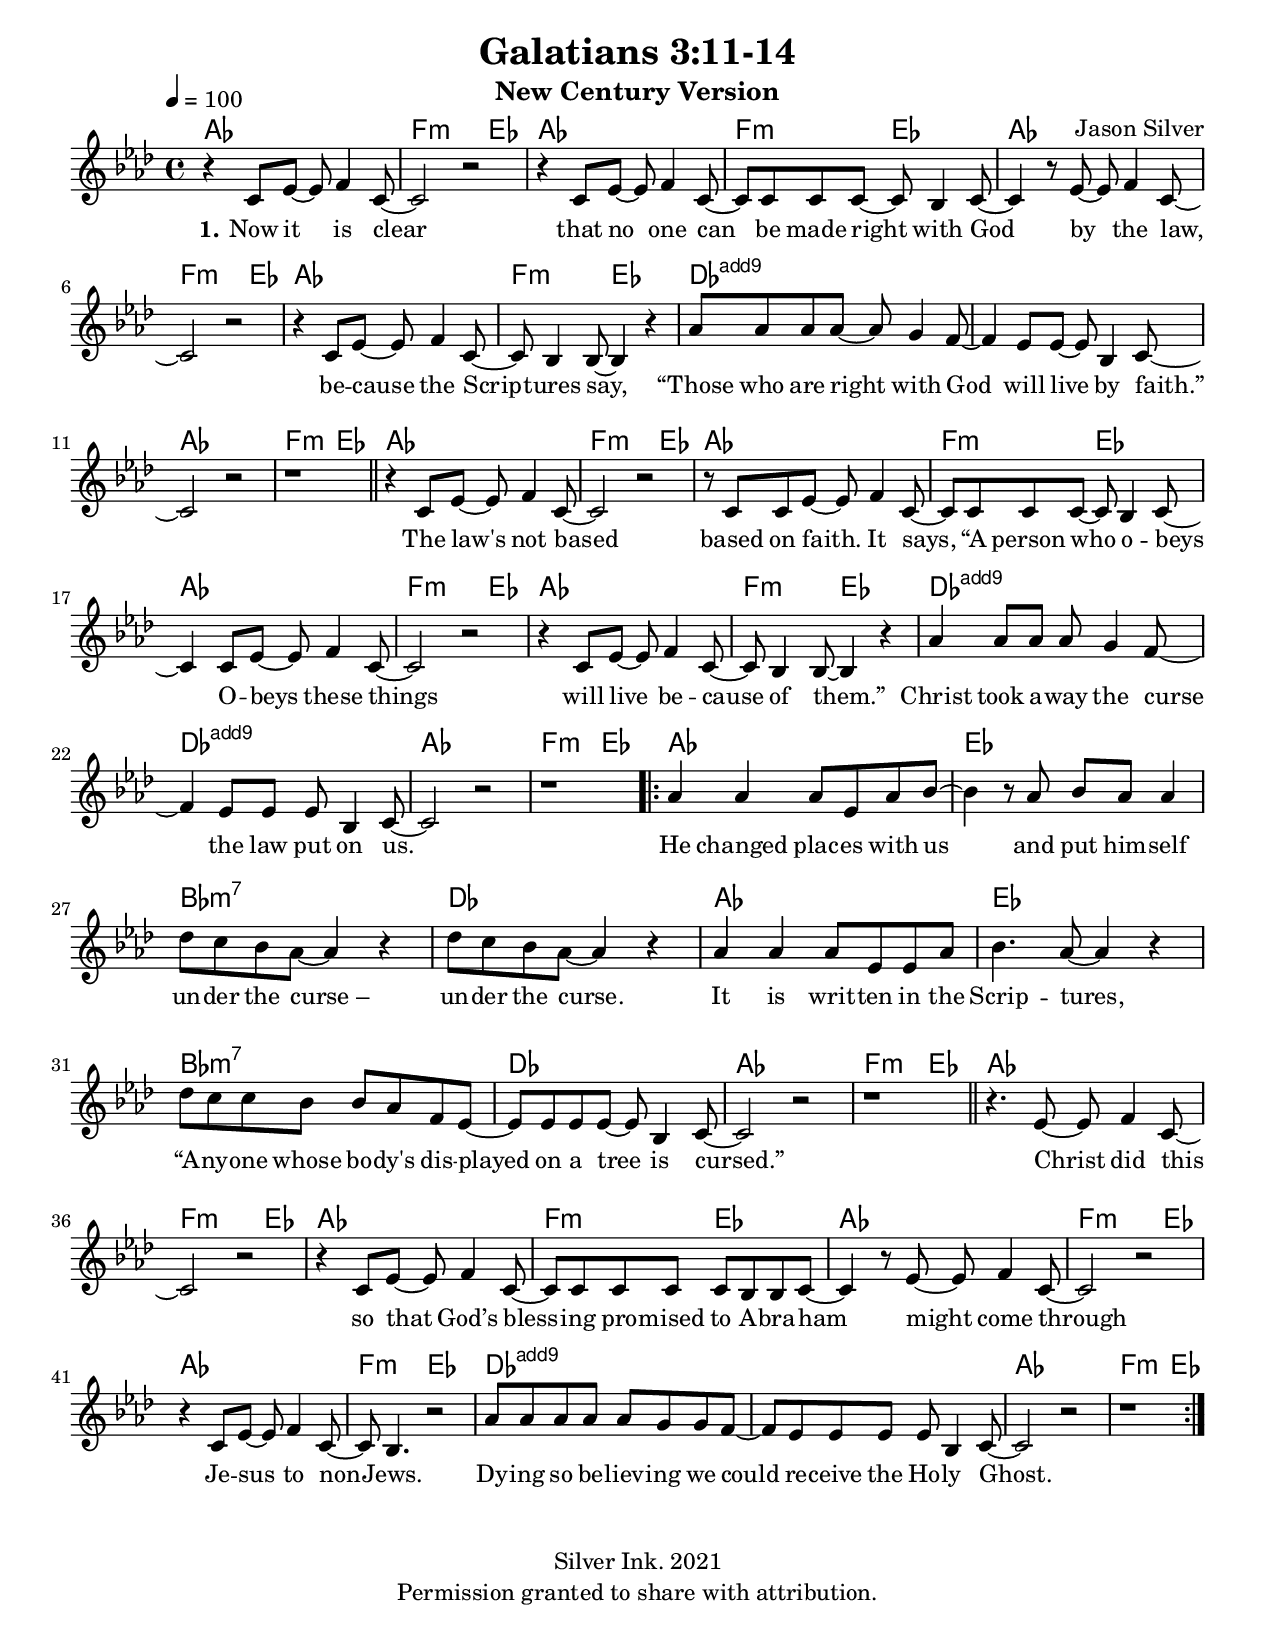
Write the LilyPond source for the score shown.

\language "english"
\version "2.18.2"
#(define (line-break-every-nth-engraver bars-per-line)
  (lambda (context)
     (make-engraver
       (acknowledgers ((paper-column-interface engraver grob source-engraver)
         (let ((current-bar (ly:context-property context 'currentBarNumber)))
           (if (= (remainder current-bar bars-per-line) 1)
               (if (eq? #t (ly:grob-property grob 'non-musical))
                   (set! (ly:grob-property grob 'line-break-permission) 'force)
                   (set! (ly:grob-property grob 'line-break-permission)
'())))))))))

\header {
  title = "Galatians 3:11-14"
  subtitle = "New Century Version"
  composer = "Jason Silver"
  poet = ""
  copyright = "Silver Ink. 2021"
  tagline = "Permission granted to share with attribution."
}
\paper {
  top-margin = #10
  bottom-margin = #4
  right-margin = #12
  left-margin = #12
  indent = #0
 	%min-systems-per-page = 11 % this allows you to squish line spacing

  % the distance between two systems in the same score:
  system-system-spacing = #'((basic-distance . 15 ) (minimum-distance . 0) (padding . -.59 ) (stretchability . 00))
  % the distance between the last system of a score and the first system of the score that follows it, when no (title or top-level) markup exists between them:
  score-system-spacing = #'((basic-distance . 0) (minimum-distance . 0) (padding . 0) (stretchability . 0))
  % the distance between a (title or top-level) markup and the system that follows it:
  markup-system-spacing = #'((basic-distance . 0) (padding . -6) (stretchability . 0))
  % the distance between the last system of a score and the (title or top-level) markup that follows it:
  score-markup-spacing = #'((basic-distance . 0) (padding . -5) (stretchability . 0))
  % the distance between two (title or top-level) markups:
  markup-markup-spacing = #'((basic-distance . 0) (padding . 0))
  % the distance from the top of the printable area (i.e. the bottom of the top margin) to the first system on a page, when there is no (title or top-level) markup between the two:
  top-system-spacing = #'((basic-distance . 0) (minimum-distance . 0) (padding . 0))
  % the distance from the top of the printable area (i.e. the bottom of the top margin) to the first (title or top-level) markup on a page, when there is no system between the two:
  top-markup-spacing = #'((basic-distance . 0) (minimum-distance . 0) (padding . 0))
  % the distance from the last system or top-level markup on a page to the bottom of the printable area (i.e. the top of the bottom margin):
  last-bottom-spacing = #'((basic-distance . 0 ) (minimum-distance . 0) (padding . 0) (stretchability . 0))

  paper-width = 21.59\cm
  paper-height = 27.94\cm
}
slashOn = {
  \override Rest #'stencil = #ly:percent-repeat-item-interface::beat-slash
  \override Rest #'thickness = #'0.48
  \override Rest #'slope = #'1.2
  \override Rest #'Y-offset = #'-.0
}
slashOff = {
  \revert Rest #'stencil
}
LyricFontSize = #.5
lyricNote = {
  % use \once \set melismaBusyProperties = #'(tieMelismaBusy) on the tie where the note sits
  \once \override Lyrics.LyricText.font-shape = #'italic
  \once \override Lyrics.LyricText.font-size = #.2
  \once \override LyricText.self-alignment-X = #LEFT
}
lyricNotePlacement = {
	\once \override NoteHead.stencil = #ly:text-interface::print
	\once \override NoteHead.text = \markup \musicglyph #"rests.2"
	\once  \hide Stem
}
sectionTitle = #(define-music-function
    (parser location theTitle)
    (string?)
    #{
    \mark \markup { \large \bold \concat { "            " #theTitle } }
    #}
)
textRepeats  = #(define-music-function
    (parser location theTitle)
    (string?)
    #{
    \once \override Score.RehearsalMark #'break-visibility = #'#(#t #t #f)
    \mark \markup { \right-align \small #theTitle }
    #}
)
GotoCoda = {
  \once \override Score.RehearsalMark #'break-visibility = #'#(#t #t #f)
  \mark \markup { \small \musicglyph #"scripts.coda" }
}
Coda = {
  \once \override Score.RehearsalMark #'break-visibility = #'#(#f #t #t)
  \mark \markup { \small \musicglyph #"scripts.coda" }
}
Segno = {
  \once \override Score.RehearsalMark #'break-visibility = #'#(#f #t #t)
  \mark \markup { \small \musicglyph #"scripts.segno" }
}
chExceptionMusic = {
  <c d e g>1-\markup { "2" } % notate as 1.2.3.5
  <c f g>1-\markup {"sus"}
  <c a d g>1-\markup { "m2" } % 1.6.2.
  <c e g d'>1-\markup { \super "add9" } % 1.3.5.9
  <c ef g d'>1-\markup { "m" \super "add9" } % 1.3.5.9
}
chExceptions = #(append (sequential-music-to-chord-exceptions chExceptionMusic #t) ignatzekExceptions)
chordNames = \chordmode {
	\set chordNameExceptions = #chExceptions
	\set chordChanges = ##t % ##t(true) or ##f(false)
	\set Staff.midiInstrument = #"string ensemble 1"
  af1 f2.:m ef4 af1 f2:m ef2 af1 f2.:m ef4 af1 f2:m ef
  df1:1.3.5.9 df1:1.3.5.9 af1 f2.:m ef4 
  af1 f2.:m ef4 af1 f2:m ef2 af1 f2.:m ef4 af1 f2:m ef
  df1:1.3.5.9 df1:1.3.5.9 af1 f2.:m ef4 

  af1 ef bf:m7 df af ef bf:m7 df af f2.:m ef4

  af1 f2.:m ef4 af1 f2:m ef2 af1 f2.:m ef4 af1 f2:m ef
  df1:1.3.5.9 df1:1.3.5.9 af1 f2.:m ef4 

   
}
melody = \relative c'{
  
  %           \set melismaBusyProperties = #'()
  \time 4/4
	\key af  \major
	\clef treble
	\tempo 4 = 100
  \override Score.MetronomeMark.padding = #3
  r4 c8 ef~ef f4 c8~c2 r2 | r4 c8 ef~ef f4 c8~|c c c c~c bf4 c8~|
  c4 r8 ef~ef f4 c8~c2 r2 | r4 c8 ef~ef f4 c8~|c bf4 bf8~bf4 r4 |
  af'8 af af af~af g4 f8~f4 ef8 ef~ef bf4 c8~c2 r2 | r1 \bar "||"
  r4 c8 ef~ef f4 c8~c2 r2 | r8 c c ef~ef f4 c8~|c c c c~c bf4 c8~|
  c4 c8 ef~ef f4 c8~c2 r2 | r4 c8 ef~ef f4 c8~|c bf4 bf8~bf4 r4 |
  af'4 af8 af af g4 f8~~f4 ef8 ef ef bf4 c8~c2 r2 | r1
  \bar ".|:-||"
  af'4 af af8 ef af bf~bf4 r8 af bf af af4 df8 c bf af~af4 r4 df8 c bf af~af4 r 
  af4 af af8 ef ef af bf4. af8~af4 r4 df8 c c bf bf af f ef~ef ef ef ef~ef bf4 c8~c2 r2 | r1
  \bar "||"
  r4. ef8~ef f4 c8~c2 r2 | r4 c8 ef~ef f4 c8~|c c c c c bf bf c~|
  c4 r8 ef~ef f4 c8~c2 r2 | r4 c8 ef~ef f4 c8~|c bf4. r2 |
  af'8 af af af af g g f~f ef ef ef ef bf4 c8~c2 r2 | r1 \bar ":|."


}
nothing = \lyricmode {}
verseone = \lyricmode {
  \override LyricText #'font-size = \LyricFontSize
  \set stanza = "1."
  Now it is clear 
  that no one can be made right with God 
  by the law,
  be -- cause the Scrip -- tures say, 
  “Those who are right with God will live by faith.”
  The law's not based 
  based on faith. It says, “A person who o -- beys 
  O -- beys these things will 
  live be -- cause of them.”
  Christ took a -- way the curse the law put on us. 
  
  He changed plac -- es with us and put him -- self 
  un -- der the curse_– un -- der the curse. 
  It is writ -- ten in the Scrip -- tures, 
  “A -- ny -- one whose bo -- dy's dis -- played on a tree is cursed.” 

  Christ did this 
  so that God’s bless -- ing pro -- mised to A -- bra -- ham 
  might come through 
  Je -- sus to non -- Jews. 

  Dy -- ing so be -- liev -- ing we could re -- ceive the Ho -- ly Ghost.
  
}
versetwo = \lyricmode {
	\override LyricText #'font-size = \LyricFontSize
  \set stanza = "3."

}
versethree = \lyricmode {
	\override LyricText #'font-size = \LyricFontSize
	\set stanza = "3."
}
versefour = \lyricmode {
	\override LyricText #'font-size = \LyricFontSize
	\set stanza = "3."
}
versefive = \lyricmode {
	\override LyricText #'font-size = \LyricFontSize
	\set stanza = "4."
}
versesix = \lyricmode {
	\override LyricText #'font-size = \LyricFontSize
}
verseseven = \lyricmode {
	\override LyricText #'font-size = \LyricFontSize
}
verseeight = \lyricmode {
}
\score {
	<<
		\new ChordNames {
			\chordNames
		}
		\new Staff
		<<
			\new Voice = "one" {
				\melody
			}
			\addlyrics {
				\verseone
			}
			\addlyrics {
				\versetwo
			}
			\addlyrics {
				\versethree
			}
			\addlyrics {
				\versefour
			}
			\addlyrics {
				\versefive
			}
			\addlyrics {
				\versesix
			}
			\addlyrics {
				\verseseven
			}
			\addlyrics {
				\verseeight
			}
			>>
	>>
	\layout {
		#(layout-set-staff-size 20)
		\context {
			\Score
			% \override NonMusicalPaperColumn #'line-break-permission = ##f
			%\consists #(line-break-every-nth-engraver 4)
		}
	}
	\midi { }
}